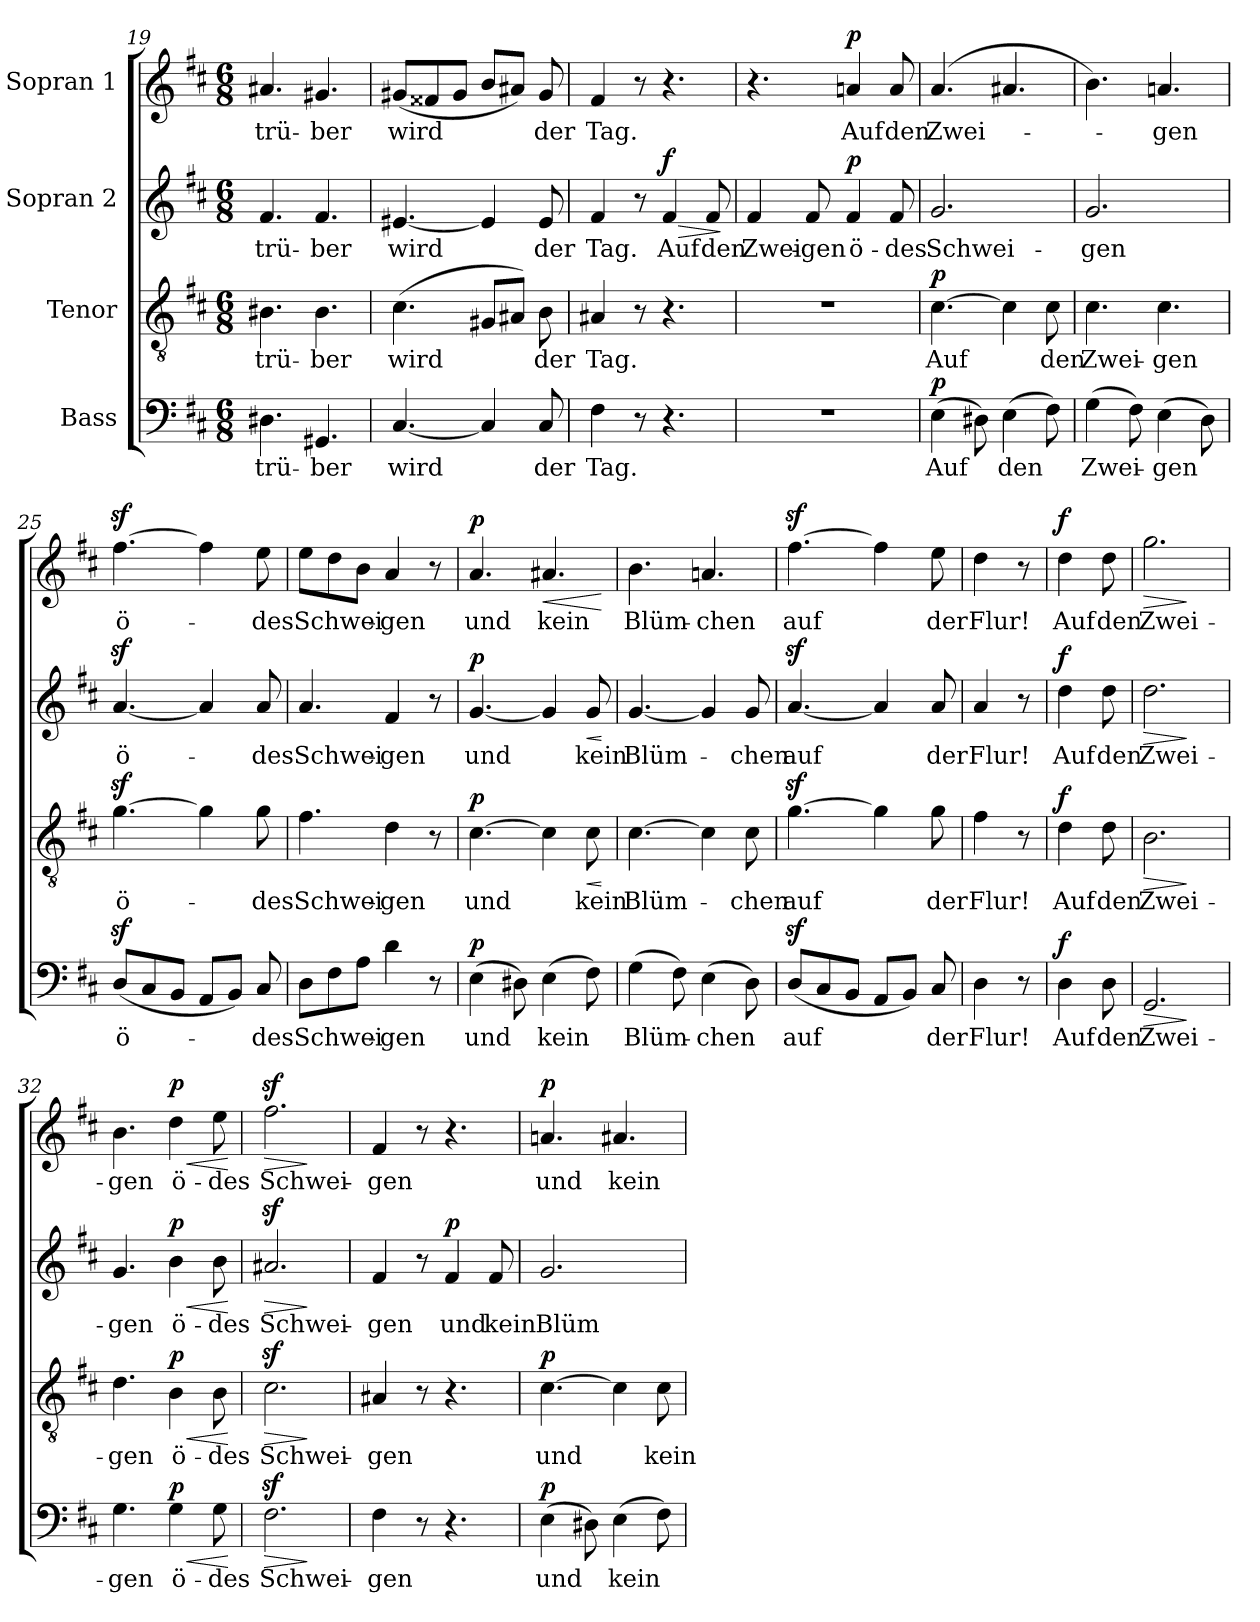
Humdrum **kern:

**kern	**text	**dynam	**kern	**text	**dynam	**kern	**text	**dynam	**kern	**text	**dynam
*part4	*part4	*part4	*part3	*part3	*part3	*part2	*part2	*part2	*part1	*part1	*part1
*staff4	*staff4	*staff4	*staff3	*staff3	*staff3	*staff2	*staff2	*staff2	*staff1	*staff1	*staff1
*I"Bass	*	*	*I"Tenor	*	*	*I"Sopran 2	*	*	*I"Sopran 1	*	*
*clefF4	*	*	*clefGv2	*	*	*clefG2	*	*	*clefG2	*	*
*k[f#c#]	*	*	*k[f#c#]	*	*	*k[f#c#]	*	*	*k[f#c#]	*	*
*M6/8	*	*	*M6/8	*	*	*M6/8	*	*	*M6/8	*	*
=19	=19	=19	=19	=19	=19	=19	=19	=19	=19	=19	=19
!	!LO:LY:b	!	!	!LO:LY:b	!	!	!LO:LY:b	!	!	!LO:LY:b	!
4.D#X\	trü-	.	4.B#X\	trü-	.	4.f#/	trü-	.	4.a#X/	trü-	.
!	!LO:LY:b	!	!	!LO:LY:b	!	!	!LO:LY:b	!	!	!LO:LY:b	!
4.GG#X/	-ber	.	4.B#\	-ber	.	4.f#/	-ber	.	4.g#X/	-ber	.
=20	=20	=20	=20	=20	=20	=20	=20	=20	=20	=20	=20
!	!LO:LY:b	!	!	!LO:LY:b	!	!	!LO:LY:b	!	!	!LO:LY:b	!
[4.C#/	wird	.	(4.c#\	wird	.	[4.e#X/	wird	.	(8g#X/L	wird	.
.	.	.	.	.	.	.	.	.	8f##X/	.	.
.	.	.	.	.	.	.	.	.	8g#/J	.	.
4C#/]	.	.	8G#X/L	.	.	4e#/]	.	.	8b/L	.	.
.	.	.	8A#X/J)	.	.	.	.	.	8a#X/J)	.	.
!	!LO:LY:b	!	!	!LO:LY:b	!	!	!LO:LY:b	!	!	!LO:LY:b	!
8C#/	der	.	8B\	der	.	8e#/	der	.	8g#/	der	.
!!LO:LB:g=z
=21	=21	=21	=21	=21	=21	=21	=21	=21	=21	=21	=21
!	!LO:LY:b	!	!	!LO:LY:b	!	!	!LO:LY:b	!	!	!LO:LY:b	!
4F#\	Tag.	.	4A#X/	Tag.	.	4f#/	Tag.	.	4f#/	Tag.	.
8r	.	.	8r	.	.	8r	.	.	8r	.	.
!	!	!	!	!	!	!	!LO:LY:b	!LO:HP:b	!	!	!
!	!	!	!	!	!	!	!	!LO:DY:n=1:a	!	!	!
4.r	.	.	4.r	.	.	4f#/	Auf	> f	4.r	.	.
!	!	!	!	!	!	!	!LO:LY:b	!	!	!	!
.	.	.	.	.	.	8f#/	den	.	.	.	.
.	.	.	.	.	.	.	.	]	.	.	.
=22	=22	=22	=22	=22	=22	=22	=22	=22	=22	=22	=22
!	!	!	!	!	!	!	!LO:LY:b	!	!	!	!
2.r	.	.	2.r	.	.	4f#/	Zwei-	.	4.r	.	.
!	!	!	!	!	!	!	!LO:LY:b	!	!	!	!
.	.	.	.	.	.	8f#/	-gen	.	.	.	.
!	!	!	!	!	!	!	!LO:LY:b	!LO:DY:a	!	!LO:LY:b	!LO:DY:a
.	.	.	.	.	.	4f#/	ö-	p	4an/	Auf	p
!	!	!	!	!	!	!	!LO:LY:b	!	!	!LO:LY:b	!
.	.	.	.	.	.	8f#/	-des	.	8a/	den	.
=23	=23	=23	=23	=23	=23	=23	=23	=23	=23	=23	=23
!	!LO:LY:b	!LO:DY:a	!	!LO:LY:b	!LO:DY:a	!	!LO:LY:b	!	!	!LO:LY:b	!
(4E\	Auf	p	[4.c#\	Auf	p	2.g/	Schwei-	.	(4.a/	Zwei-	.
8D#X\)	.	.	.	.	.	.	.	.	.	.	.
!	!LO:LY:b	!	!	!	!	!	!	!	!	!	!
(4E\	den	.	4c#\]	.	.	.	.	.	4.a#X/	.	.
!	!	!	!	!LO:LY:b	!	!	!	!	!	!	!
8F#\)	.	.	8c#\	den	.	.	.	.	.	.	.
=24	=24	=24	=24	=24	=24	=24	=24	=24	=24	=24	=24
!	!LO:LY:b	!	!	!LO:LY:b	!	!	!LO:LY:b	!	!	!	!
(4G\	-Zwei-	.	4.c#\	Zwei-	.	2.g/	-gen	.	4.b\)	.	.
8F#\)	.	.	.	.	.	.	.	.	.	.	.
!	!LO:LY:b	!	!	!LO:LY:b	!	!	!	!	!	!LO:LY:b	!
(4E\	-gen	.	4.c#\	-gen	.	.	.	.	4.an/	-gen	.
8D\)	.	.	.	.	.	.	.	.	.	.	.
=25	=25	=25	=25	=25	=25	=25	=25	=25	=25	=25	=25
!	!LO:LY:b	!	!	!LO:LY:b	!	!	!LO:LY:b	!	!	!LO:LY:b	!
(8Dz>/L	ö-	.	[4.gz>\	ö-	.	[4.az>/	ö-	.	[4.ff#z>\	ö-	.
8C#/	.	.	.	.	.	.	.	.	.	.	.
8BB/J	.	.	.	.	.	.	.	.	.	.	.
8AA/L	.	.	4g\]	.	.	4a/]	.	.	4ff#\]	.	.
8BB/J)	.	.	.	.	.	.	.	.	.	.	.
!	!LO:LY:b	!	!	!LO:LY:b	!	!	!LO:LY:b	!	!	!LO:LY:b	!
8C#/	-des	.	8g\	-des	.	8a/	-des	.	8ee\	-des	.
!!LO:PB:g=z
=26	=26	=26	=26	=26	=26	=26	=26	=26	=26	=26	=26
!	!LO:LY:b	!	!	!LO:LY:b	!	!	!LO:LY:b	!	!	!LO:LY:b	!
8D\L	Schwei-	.	4.f#\	Schwei-	.	4.a/	Schwei-	.	8ee\L	Schwei-	.
8F#\	.	.	.	.	.	.	.	.	8dd\	.	.
8A\J	.	.	.	.	.	.	.	.	8b\J	.	.
!	!LO:LY:b	!	!	!LO:LY:b	!	!	!LO:LY:b	!	!	!LO:LY:b	!
4d\	-gen	.	4d\	-gen	.	4f#/	-gen	.	4a/	-gen	.
8r	.	.	8r	.	.	8r	.	.	8r	.	.
=27	=27	=27	=27	=27	=27	=27	=27	=27	=27	=27	=27
!	!LO:LY:b	!LO:DY:a	!	!LO:LY:b	!LO:DY:a	!	!LO:LY:b	!LO:DY:a	!	!LO:LY:b	!LO:DY:a
(4E\	und	p	[4.c#\	und	p	[4.g/	und	p	4.a/	und	p
8D#X\)	.	.	.	.	.	.	.	.	.	.	.
!	!LO:LY:b	!	!	!	!	!	!	!	!	!LO:LY:b	!LO:HP:b
(4E\	kein	.	4c#\]	.	.	4g/]	.	.	4.a#X/	kein	<
!	!	!	!	!LO:LY:b	!LO:HP:b	!	!LO:LY:b	!LO:HP:b	!	!	!
8F#\)	.	.	8c#\	kein	<	8g/	kein	<	.	.	.
.	.	.	.	.	[	.	.	[	.	.	[
=28	=28	=28	=28	=28	=28	=28	=28	=28	=28	=28	=28
!	!LO:LY:b	!	!	!LO:LY:b	!	!	!LO:LY:b	!	!	!LO:LY:b	!
(4G\	Blüm-	.	[4.c#\	Blüm-	.	[4.g/	Blüm-	.	4.b\	Blüm-	.
8F#\)	.	.	.	.	.	.	.	.	.	.	.
!	!LO:LY:b	!	!	!	!	!	!	!	!	!LO:LY:b	!
(4E\	-chen	.	4c#\]	.	.	4g/]	.	.	4.an/	-chen	.
!	!	!	!	!LO:LY:b	!	!	!LO:LY:b	!	!	!	!
8D\)	.	.	8c#\	-chen	.	8g/	-chen	.	.	.	.
=29	=29	=29	=29	=29	=29	=29	=29	=29	=29	=29	=29
!	!LO:LY:b	!	!	!LO:LY:b	!	!	!LO:LY:b	!	!	!LO:LY:b	!
(8Dz>/L	auf	.	[4.gz>\	auf	.	[4.az>/	auf	.	[4.ff#z>\	auf	.
8C#/	.	.	.	.	.	.	.	.	.	.	.
8BB/J	.	.	.	.	.	.	.	.	.	.	.
8AA/L	.	.	4g\]	.	.	4a/]	.	.	4ff#\]	.	.
8BB/J)	.	.	.	.	.	.	.	.	.	.	.
!	!LO:LY:b	!	!	!LO:LY:b	!	!	!LO:LY:b	!	!	!LO:LY:b	!
8C#/	der	.	8g\	der	.	8a/	der	.	8ee\	der	.
=30	=30	=30	=30	=30	=30	=30	=30	=30	=30	=30	=30
!	!LO:LY:b	!	!	!LO:LY:b	!	!	!LO:LY:b	!	!	!LO:LY:b	!
4D\	Flur!	.	4f#\	Flur!	.	4a/	Flur!	.	4dd\	Flur!	.
8r	.	.	8r	.	.	8r	.	.	8r	.	.
!!LO:LB:g=z
=30X1	=30X1	=30X1	=30X1	=30X1	=30X1	=30X1	=30X1	=30X1	=30X1	=30X1	=30X1
!	!LO:LY:b	!LO:DY:a	!	!LO:LY:b	!LO:DY:a	!	!LO:LY:b	!LO:DY:a	!	!LO:LY:b	!LO:DY:a
4D\	Auf	f	4d\	Auf	f	4dd\	Auf	f	4dd\	Auf	f
!	!LO:LY:b	!	!	!LO:LY:b	!	!	!LO:LY:b	!	!	!LO:LY:b	!
8D\	den	.	8d\	den	.	8dd\	den	.	8dd\	den	.
=31	=31	=31	=31	=31	=31	=31	=31	=31	=31	=31	=31
!	!LO:LY:b	!LO:HP:b	!	!LO:LY:b	!LO:HP:b	!	!LO:LY:b	!LO:HP:b	!	!LO:LY:b	!LO:HP:b
2.GG/	Zwei-	>	2.B\	Zwei-	>	2.dd\	Zwei-	>	2.gg\	Zwei-	>
.	.	]	.	.	]	.	.	]	.	.	]
=32	=32	=32	=32	=32	=32	=32	=32	=32	=32	=32	=32
!	!LO:LY:b	!	!	!LO:LY:b	!	!	!LO:LY:b	!	!	!LO:LY:b	!
4.G\	-gen	.	4.d\	-gen	.	4.g/	-gen	.	4.b\	-gen	.
!	!LO:LY:b	!LO:HP:b	!	!LO:LY:b	!LO:HP:b	!	!LO:LY:b	!LO:HP:b	!	!LO:LY:b	!LO:HP:b
!	!	!LO:DY:n=1:a	!	!	!LO:DY:n=1:a	!	!	!LO:DY:n=1:a	!	!	!LO:DY:n=1:a
4G\	ö-	< p	4B\	ö-	< p	4b\	ö-	< p	4dd\	ö-	< p
!	!LO:LY:b	!	!	!LO:LY:b	!	!	!LO:LY:b	!	!	!LO:LY:b	!
8G\	-des	.	8B\	-des	.	8b\	-des	.	8ee\	-des	.
.	.	[	.	.	[	.	.	[	.	.	[
=33	=33	=33	=33	=33	=33	=33	=33	=33	=33	=33	=33
!	!LO:LY:b	!LO:HP:b	!	!LO:LY:b	!LO:HP:b	!	!LO:LY:b	!LO:HP:b	!	!LO:LY:b	!LO:HP:b
2.F#z>\	Schwei-	>	2.c#z>\	Schwei-	>	2.a#Xz>/	Schwei-	>	2.ff#z>\	Schwei-	>
.	.	]	.	.	]	.	.	]	.	.	]
=34	=34	=34	=34	=34	=34	=34	=34	=34	=34	=34	=34
!	!LO:LY:b	!	!	!LO:LY:b	!	!	!LO:LY:b	!	!	!LO:LY:b	!
4F#\	-gen	.	4A#X/	-gen	.	4f#/	-gen	.	4f#/	-gen	.
8r	.	.	8r	.	.	8r	.	.	8r	.	.
!	!	!	!	!	!	!	!LO:LY:b	!LO:DY:a	!	!	!
4.r	.	.	4.r	.	.	4f#/	und	p	4.r	.	.
!	!	!	!	!	!	!	!LO:LY:b	!	!	!	!
.	.	.	.	.	.	8f#/	kein	.	.	.	.
=35	=35	=35	=35	=35	=35	=35	=35	=35	=35	=35	=35
!	!LO:LY:b	!LO:DY:a	!	!LO:LY:b	!LO:DY:a	!	!LO:LY:b	!	!	!LO:LY:b	!LO:DY:a
(4E\	und	p	[4.c#\	und	p	2.g/	Blüm-	.	4.an/	und	p
8D#X\)	.	.	.	.	.	.	.	.	.	.	.
!	!LO:LY:b	!	!	!	!	!	!	!	!	!LO:LY:b	!
(4E\	kein	.	4c#\]	.	.	.	.	.	4.a#X/	kein	.
!	!	!	!	!LO:LY:b	!	!	!	!	!	!	!
8F#\)	.	.	8c#\	kein	.	.	.	.	.	.	.
=	=	=	=	=	=	=	=	=	=	=	=
*-	*-	*-	*-	*-	*-	*-	*-	*-	*-	*-	*-
